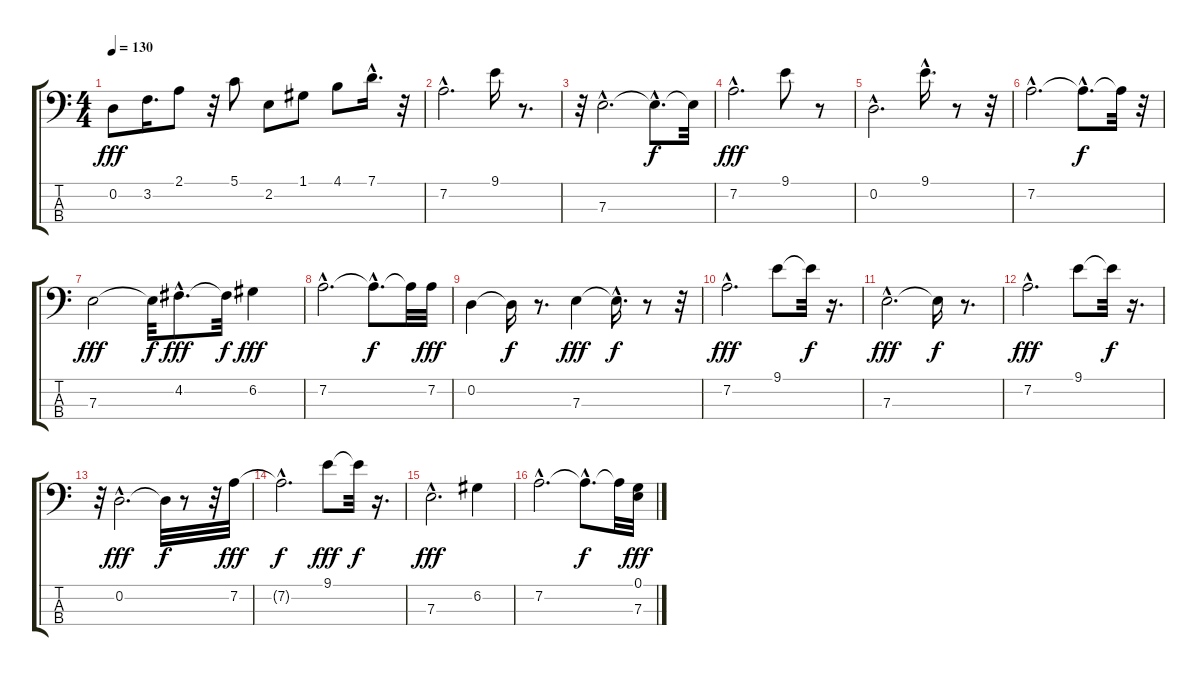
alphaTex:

\track "" {instrument acousticbass}
\staff {score tabs}
\tuning (G2 D2 A1 E1) {hide}
\ts (4 4)
\tempo 130
\clef f4
\ks c
0.2.8{dy fff} 3.2.16{d} 2.1.8 r.32 5.1.8 2.2.8 1.1.8 4.1.8 7.1{hac}.16{d} r.32 |
7.2{hac}.2{d} 9.1.16 r.8{d} |
r.32 7.3{hac}.2{d} 7.3{hac t}.8{d dy f} 7.3{t}.32 |
7.2{hac}.2{d dy fff} 9.1.8 r.8 |
0.2{hac}.2{d} 9.1{hac}.16{d} r.8 r.32 |
7.2{hac}.2{d} 7.2{hac t}.8{d dy f} 7.2{t}.32 r.32 |
7.3.2{dy fff} 7.3{t}.32{dy f} 4.2{hac}.8{d dy fff} 4.2{t}.32{dy f} 6.2.4{dy fff} |
7.2{hac}.2{d} 7.2{hac t}.8{d dy f} 7.2{t}.32 7.2.32{dy fff} |
0.2.4 0.2{t}.16{dy f} r.8{d} 7.3.4{dy fff} 7.3{hac t}.16{d dy f} r.8 r.32 |
7.2{hac}.2{d dy fff} 9.1.8 9.1{t}.32{dy f} r.16{d} |
7.3{hac}.2{d dy fff} 7.3{t}.16{dy f} r.8{d} |
7.2{hac}.2{d dy fff} 9.1.8 9.1{t}.32{dy f} r.16{d} |
r.32 0.2{hac}.2{d dy fff} 0.2{t}.32{dy f} r.8 r.32 7.2.32{dy fff} |
7.2{hac t}.2{d dy f} 9.1.8{dy fff} 9.1{t}.32{dy f} r.16{d} |
7.3{hac}.2{d dy fff} 6.2.4 |
7.2{hac}.2{d} 7.2{hac t}.8{d dy f} 7.2{t}.32 (0.1 7.3).32{dy fff}
